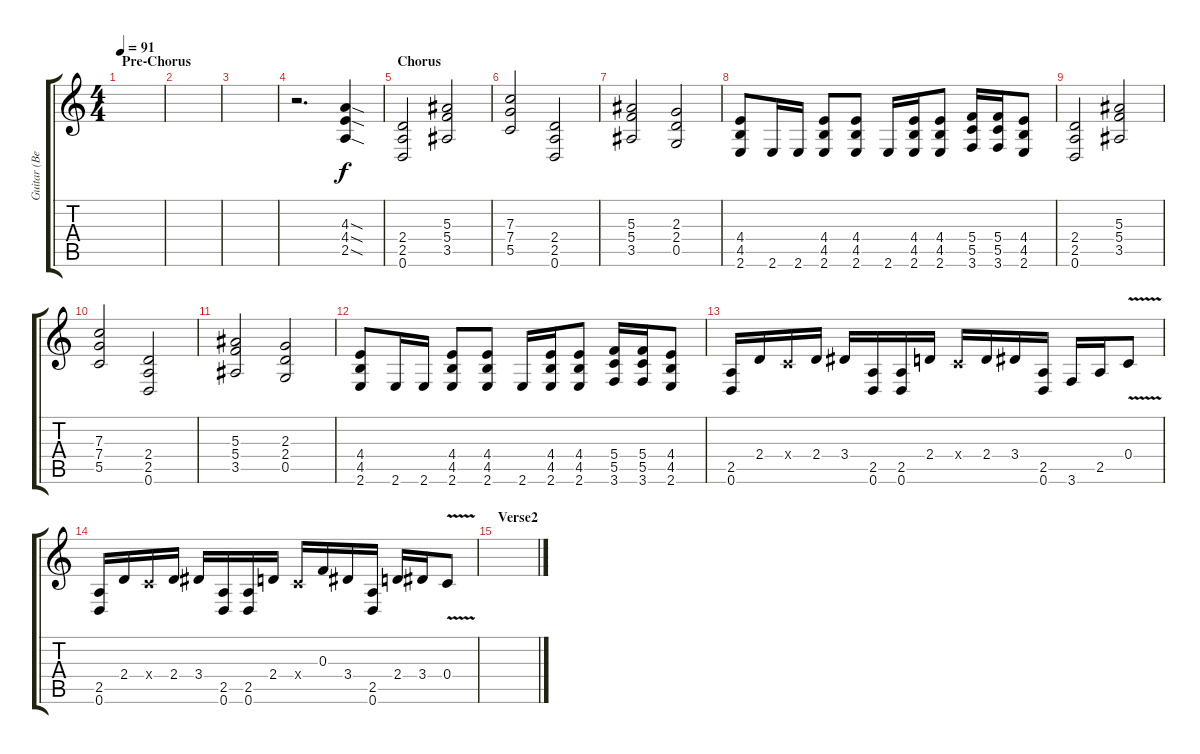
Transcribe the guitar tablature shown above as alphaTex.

\track ("Guitar (Ben Moody)" "Guitar (Be") {instrument distortionguitar}
\staff {score tabs}
\tuning (D4 A3 F3 C3 G2 D2) {hide}
\ts (4 4)
\section ("" "Pre-Chorus")
\tempo 91
\clef g2
\ks c
|
|
|
r.2{d} (4.3{sod} 4.4{sod} 2.5{sod}).4 |
\section ("" "Chorus")
(2.4 2.5 0.6).2 (5.3 5.4 3.5).2 |
(7.3 7.4 5.5).2 (2.4 2.5 0.6).2 |
(5.3 5.4 3.5).2 (2.3 2.4 0.5).2 |
(4.4 4.5 2.6).8 2.6.16 2.6.16 (4.4 4.5 2.6).8 (4.4 4.5 2.6).8 2.6.16 (4.4 4.5 2.6).16 (4.4 4.5 2.6).8 (5.4 5.5 3.6).16 (5.4 5.5 3.6).16 (4.4 4.5 2.6).8 |
(2.4 2.5 0.6).2 (5.3 5.4 3.5).2 |
(7.3 7.4 5.5).2 (2.4 2.5 0.6).2 |
(5.3 5.4 3.5).2 (2.3 2.4 0.5).2 |
(4.4 4.5 2.6).8 2.6.16 2.6.16 (4.4 4.5 2.6).8 (4.4 4.5 2.6).8 2.6.16 (4.4 4.5 2.6).16 (4.4 4.5 2.6).8 (5.4 5.5 3.6).16 (5.4 5.5 3.6).16 (4.4 4.5 2.6).8 |
(2.5 0.6).16 2.4.16 0.4{x}.16 2.4.16 3.4.16 (2.5 0.6).16 (2.5 0.6).16 2.4.16 0.4{x}.16 2.4.16 3.4.16 (2.5 0.6).16 3.6.16 2.5.16 0.4{v}.8 |
(2.5 0.6).16 2.4.16 0.4{x}.16 2.4.16 3.4.16 (2.5 0.6).16 (2.5 0.6).16 2.4.16 0.4{x}.16 0.3.16 3.4.16 (2.5 0.6).16 2.4.16 3.4.16 0.4{v}.8 |
\section ("" "Verse2")
